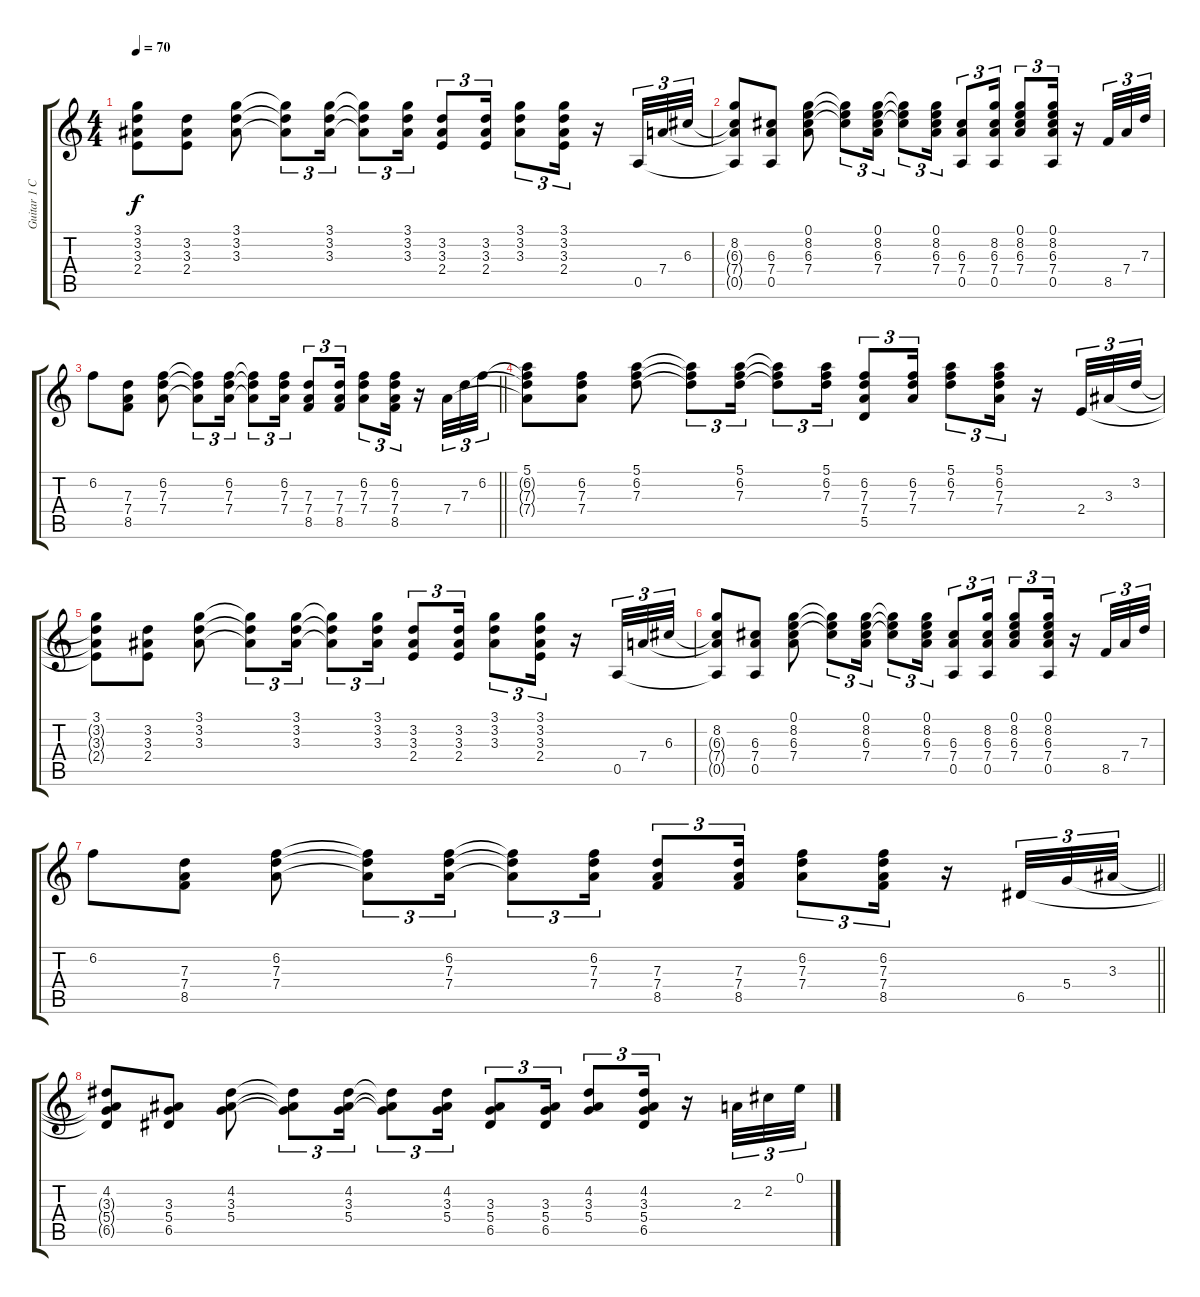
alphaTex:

\track ("Guitar 1 Cln" "Guitar 1 C") {instrument acousticguitarsteel}
\staff {score tabs}
\tuning (E4 B3 G3 D3 A2 E2) {hide}
\ts (4 4)
\tempo 70
\clef g2
\ks c
(3.1 3.2{t} 3.3{t} 2.4{t}).8{dy f} (3.2 3.3 2.4).8 (3.1 3.2 3.3).8 (3.1{t} 3.2{t} 3.3{t}).8{tu (3 2)} (3.1 3.2 3.3).16{tu (3 2)} (3.1{t} 3.2{t} 3.3{t}).8{tu (3 2)} (3.1 3.2 3.3).16{tu (3 2)} (3.2 3.3 2.4).8{tu (3 2)} (3.2 3.3 2.4).16{tu (3 2)} (3.1 3.2 3.3).8{tu (3 2)} (3.1 3.2 3.3 2.4).16{tu (3 2)} r.16 0.5.32{tu (3 2)} 7.4.32{tu (3 2)} 6.3.32{tu (3 2)} |
(8.2 6.3{t} 7.4{t} 0.5{t}).8 (6.3 7.4 0.5).8 (0.1 8.2 6.3 7.4).8 (0.1{t} 8.2{t} 6.3{t}).8{tu (3 2)} (0.1 8.2 6.3 7.4).16{tu (3 2)} (0.1{t} 8.2{t} 6.3{t}).8{tu (3 2)} (0.1 8.2 6.3 7.4).16{tu (3 2)} (6.3 7.4 0.5).8{tu (3 2)} (8.2 6.3 7.4 0.5).16{tu (3 2)} (0.1 8.2 6.3 7.4).8{tu (3 2)} (0.1 8.2 6.3 7.4 0.5).16{tu (3 2)} r.16 8.5.32{tu (3 2)} 7.4.32{tu (3 2)} 7.3.32{tu (3 2)} |
\barLineRight lightlight
6.2.8 (7.3 7.4 8.5).8 (6.2 7.3 7.4).8 (6.2{t} 7.3{t} 7.4{t}).8{tu (3 2)} (6.2 7.3 7.4).16{tu (3 2)} (6.2{t} 7.3{t} 7.4{t}).8{tu (3 2)} (6.2 7.3 7.4).16{tu (3 2)} (7.3 7.4 8.5).8{tu (3 2)} (7.3 7.4 8.5).16{tu (3 2)} (6.2 7.3 7.4).8{tu (3 2)} (6.2 7.3 7.4 8.5).16{tu (3 2)} r.16 7.4.32{tu (3 2)} 7.3.32{tu (3 2)} 6.2.32{tu (3 2)} |
(5.1 6.2{t} 7.3{t} 7.4{t}).8 (6.2 7.3 7.4).8 (5.1 6.2 7.3).8 (5.1{t} 6.2{t} 7.3{t}).8{tu (3 2)} (5.1 6.2 7.3).16{tu (3 2)} (5.1{t} 6.2{t} 7.3{t}).8{tu (3 2)} (5.1 6.2 7.3).16{tu (3 2)} (6.2 7.3 7.4 5.5).8{tu (3 2)} (6.2 7.3 7.4).16{tu (3 2)} (5.1 6.2 7.3).8{tu (3 2)} (5.1 6.2 7.3 7.4).16{tu (3 2)} r.16 2.4.32{tu (3 2)} 3.3.32{tu (3 2)} 3.2.32{tu (3 2)} |
(3.1 3.2{t} 3.3{t} 2.4{t}).8 (3.2 3.3 2.4).8 (3.1 3.2 3.3).8 (3.1{t} 3.2{t} 3.3{t}).8{tu (3 2)} (3.1 3.2 3.3).16{tu (3 2)} (3.1{t} 3.2{t} 3.3{t}).8{tu (3 2)} (3.1 3.2 3.3).16{tu (3 2)} (3.2 3.3 2.4).8{tu (3 2)} (3.2 3.3 2.4).16{tu (3 2)} (3.1 3.2 3.3).8{tu (3 2)} (3.1 3.2 3.3 2.4).16{tu (3 2)} r.16 0.5.32{tu (3 2)} 7.4.32{tu (3 2)} 6.3.32{tu (3 2)} |
(8.2 6.3{t} 7.4{t} 0.5{t}).8 (6.3 7.4 0.5).8 (0.1 8.2 6.3 7.4).8 (0.1{t} 8.2{t} 6.3{t}).8{tu (3 2)} (0.1 8.2 6.3 7.4).16{tu (3 2)} (0.1{t} 8.2{t} 6.3{t}).8{tu (3 2)} (0.1 8.2 6.3 7.4).16{tu (3 2)} (6.3 7.4 0.5).8{tu (3 2)} (8.2 6.3 7.4 0.5).16{tu (3 2)} (0.1 8.2 6.3 7.4).8{tu (3 2)} (0.1 8.2 6.3 7.4 0.5).16{tu (3 2)} r.16 8.5.32{tu (3 2)} 7.4.32{tu (3 2)} 7.3.32{tu (3 2)} |
\barLineRight lightlight
6.2.8 (7.3 7.4 8.5).8 (6.2 7.3 7.4).8 (6.2{t} 7.3{t} 7.4{t}).8{tu (3 2)} (6.2 7.3 7.4).16{tu (3 2)} (6.2{t} 7.3{t} 7.4{t}).8{tu (3 2)} (6.2 7.3 7.4).16{tu (3 2)} (7.3 7.4 8.5).8{tu (3 2)} (7.3 7.4 8.5).16{tu (3 2)} (6.2 7.3 7.4).8{tu (3 2)} (6.2 7.3 7.4 8.5).16{tu (3 2)} r.16 6.5.32{tu (3 2)} 5.4.32{tu (3 2)} 3.3.32{tu (3 2)} |
\section ("" "")
(4.2 3.3{t} 5.4{t} 6.5{t}).8 (3.3 5.4 6.5).8 (4.2 3.3 5.4).8 (4.2{t} 3.3{t} 5.4{t}).8{tu (3 2)} (4.2 3.3 5.4).16{tu (3 2)} (4.2{t} 3.3{t} 5.4{t}).8{tu (3 2)} (4.2 3.3 5.4).16{tu (3 2)} (3.3 5.4 6.5).8{tu (3 2)} (3.3 5.4 6.5).16{tu (3 2)} (4.2 3.3 5.4).8{tu (3 2)} (4.2 3.3 5.4 6.5).16{tu (3 2)} r.16 2.3.32{tu (3 2)} 2.2.32{tu (3 2)} 0.1.32{tu (3 2)}
